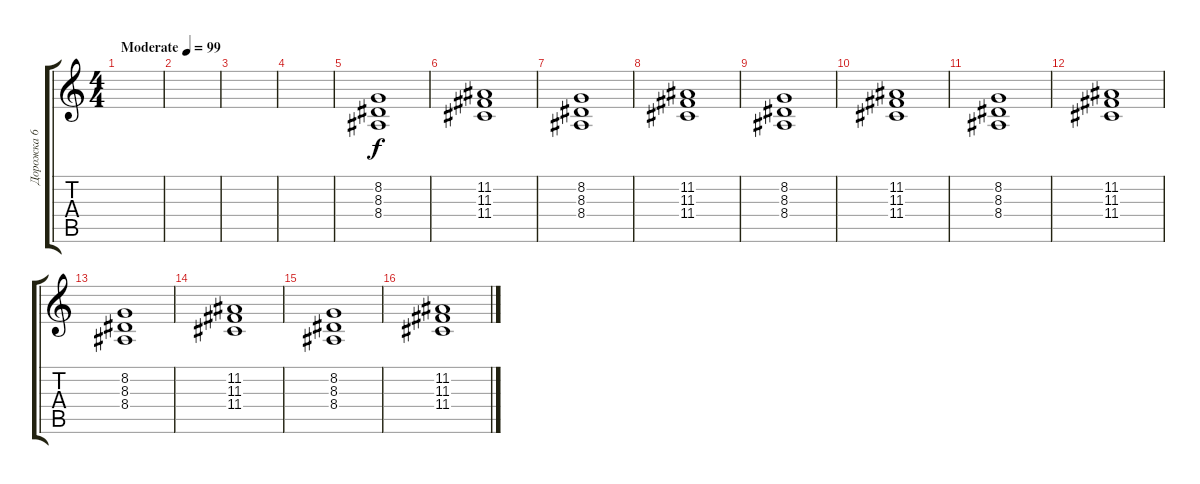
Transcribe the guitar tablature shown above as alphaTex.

\track ("Дорожка 6" "Дорожка 6") {instrument synthstrings1}
\staff {score tabs}
\tuning (E4 B3 G3 D3 A2 E2) {hide}
\ts (4 4)
\tempo (99 "Moderate")
\clef g2
\ks c
|
|
|
|
(8.2 8.3 8.4).1 |
(11.2 11.3 11.4).1 |
(8.2 8.3 8.4).1 |
(11.2 11.3 11.4).1 |
(8.2 8.3 8.4).1 |
(11.2 11.3 11.4).1 |
(8.2 8.3 8.4).1 |
(11.2 11.3 11.4).1 |
(8.2 8.3 8.4).1 |
(11.2 11.3 11.4).1 |
(8.2 8.3 8.4).1 |
(11.2 11.3 11.4).1
